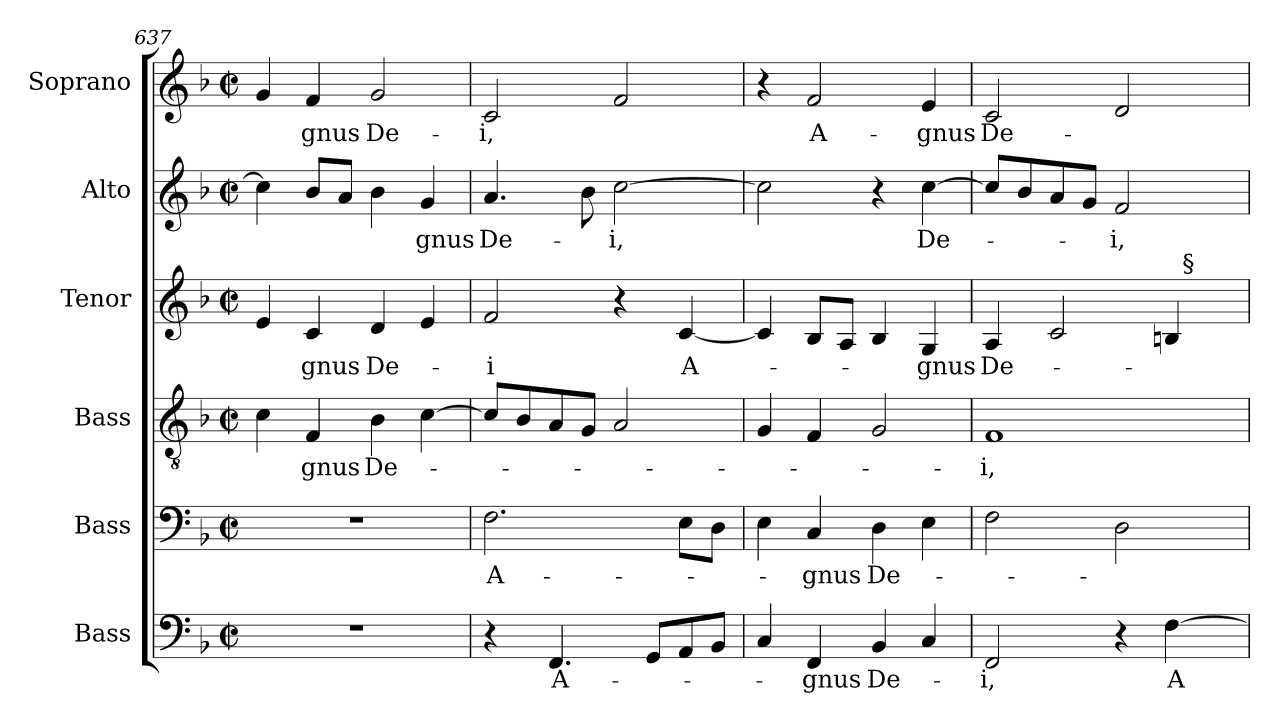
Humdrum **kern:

**kern	**text	**kern	**text	**kern	**text	**kern	**text	**kern	**text	**kern	**text
*part6	*part6	*part5	*part5	*part4	*part4	*part3	*part3	*part2	*part2	*part1	*part1
*staff6	*staff6	*staff5	*staff5	*staff4	*staff4	*staff3	*staff3	*staff2	*staff2	*staff1	*staff1
*I"Bass	*	*I"Bass	*	*I"Bass	*	*I"Tenor	*	*I"Alto	*	*I"Soprano	*
*I'B.	*	*I'B.	*	*I'B.	*	*I'T.	*	*I'A.	*	*I'S.	*
*clefF4	*	*clefF4	*	*clefGv2	*	*clefG2	*	*clefG2	*	*clefG2	*
*	*	*	*	*ITrd7c12	*	*ITrd7c12	*	*ITrd7c12	*	*	*
*k[b-]	*	*k[b-]	*	*k[b-]	*	*k[b-]	*	*k[b-]	*	*k[b-]	*
*F:	*	*F:	*	*F:	*	*F:	*	*F:	*	*F:	*
*M2/2	*	*M2/2	*	*M2/2	*	*M2/2	*	*M2/2	*	*M2/2	*
*met(c|)	*	*met(c|)	*	*met(c|)	*	*met(c|)	*	*met(c|)	*	*met(c|)	*
=637	=637	=637	=637	=637	=637	=637	=637	=637	=637	=637	=637
1r	.	1r	.	4Ci\	.	4Ei/	.	4ci\]	.	4gi/	.
!	!	!	!	!	!LO:LY:b:color=#000000	!	!	!	!	!	!
!	!	!	!	!	!	!	!LO:LY:b:color=#000000	!	!	!	!
!	!	!	!	!	!	!	!	!	!	!	!LO:LY:b:color=#000000
.	.	.	.	4FFi/	-gnus	4Ci/	-gnus	8B-i/L	.	4fi/	-gnus
.	.	.	.	.	.	.	.	8Ai/J	.	.	.
!	!	!	!	!	!LO:LY:b:color=#000000	!	!	!	!	!	!
!	!	!	!	!	!	!	!LO:LY:b:color=#000000	!	!	!	!
!	!	!	!	!	!	!	!	!	!	!	!LO:LY:b:color=#000000
.	.	.	.	4BB-i\	De-	4Di/	De-	4B-i\	.	2gi/	De-
!	!	!	!	!	!	!	!	!	!LO:LY:b:color=#000000	!	!
.	.	.	.	[4Ci\	.	4Ei/	.	4Gi/	-gnus	.	.
=638	=638	=638	=638	=638	=638	=638	=638	=638	=638	=638	=638
!	!	!	!LO:LY:b:color=#000000	!	!	!	!	!	!	!	!
!	!	!	!	!	!	!	!LO:LY:b:color=#000000	!	!	!	!
!	!	!	!	!	!	!	!	!	!LO:LY:b:color=#000000	!	!
!	!	!	!	!	!	!	!	!	!	!	!LO:LY:b:color=#000000
4r	.	2.Fi\	A-	8Ci/L]	.	2Fi/	-i	4.Ai/	De-	2ci/	-i,
.	.	.	.	8BB-i/	.	.	.	.	.	.	.
!	!LO:LY:b:color=#000000	!	!	!	!	!	!	!	!	!	!
4.FFi/	A-	.	.	8AAi/	.	.	.	.	.	.	.
.	.	.	.	8GGi/J	.	.	.	8B-i\	.	.	.
!	!	!	!	!	!	!	!	!	!LO:LY:b:color=#000000	!	!
.	.	.	.	2AAi/	.	4r	.	[2ci\	-i,	2fi/	.
8GGi/L	.	.	.	.	.	.	.	.	.	.	.
!	!	!	!	!	!	!	!LO:LY:b:color=#000000	!	!	!	!
8AAi/	.	8Ei\L	.	.	.	[4Ci/	A-	.	.	.	.
8BB-i/J	.	8Di\J	.	.	.	.	.	.	.	.	.
=639	=639	=639	=639	=639	=639	=639	=639	=639	=639	=639	=639
4Ci/	.	4Ei\	.	4GGi/	.	4Ci/]	.	2ci\]	.	4r	.
!	!LO:LY:b:color=#000000	!	!	!	!	!	!	!	!	!	!
!	!	!	!LO:LY:b:color=#000000	!	!	!	!	!	!	!	!
!	!	!	!	!	!	!	!	!	!	!	!LO:LY:b:color=#000000
4FFi/	-gnus	4Ci/	-gnus	4FFi/	.	8BB-i/L	.	.	.	2fi/	A-
.	.	.	.	.	.	8AAi/J	.	.	.	.	.
!	!LO:LY:b:color=#000000	!	!	!	!	!	!	!	!	!	!
!	!	!	!LO:LY:b:color=#000000	!	!	!	!	!	!	!	!
4BB-i/	De-	4Di\	De-	2GGi/	.	4BB-i/	.	4r	.	.	.
!	!	!	!	!	!	!	!LO:LY:b:color=#000000	!	!	!	!
!	!	!	!	!	!	!	!	!	!LO:LY:b:color=#000000	!	!
!	!	!	!	!	!	!	!	!	!	!	!LO:LY:b:color=#000000
4Ci/	.	4Ei\	.	.	.	4GGi/	-gnus	[4ci\	De-	4ei/	-gnus
!!LO:LB:g=z
=640	=640	=640	=640	=640	=640	=640	=640	=640	=640	=640	=640
!	!LO:LY:b:color=#000000	!	!	!	!	!	!	!	!	!	!
!	!	!	!	!	!LO:LY:b:color=#000000	!	!	!	!	!	!
!	!	!	!	!	!	!	!LO:LY:b:color=#000000	!	!	!	!
!	!	!	!	!	!	!	!	!	!	!	!LO:LY:b:color=#000000
*	*	*	*	*	*	*^	*	*	*	*	*
2FFi/	-i,	2Fi\	.	1FFi	-i,	4AAi/	2ryy	De-	8ci/L]	.	2ci/	De-
.	.	.	.	.	.	.	.	.	8B-i/	.	.	.
.	.	.	.	.	.	2Ci/	.	.	8Ai/	.	.	.
.	.	.	.	.	.	.	.	.	8Gi/J	.	.	.
!	!	!	!	!	!	!	!	!	!	!LO:LY:b:color=#000000	!	!
4r	.	2Di\	.	.	.	.	4ryy	.	2Fi/	-i,	2di/	.
!	!LO:LY:b:color=#000000	!	!	!	!	!	!	!	!	!	!	!
[4Fi\	A-	.	.	.	.	4BBi/	32ryy	.	.	.	.	.
.	.	.	.	.	.	.	256ryy	.	.	.	.	.
!	!	!	!	!	!	!	!LO:TX:a:t=§	!	!	!	!	!
.	.	.	.	.	.	.	8ryy	.	.	.	.	.
.	.	.	.	.	.	.	16ryy	.	.	.	.	.
.	.	.	.	.	.	.	64..ryy	.	.	.	.	.
*	*	*	*	*	*	*v	*v	*	*	*	*	*
=	=	=	=	=	=	=	=	=	=	=	=
*-	*-	*-	*-	*-	*-	*-	*-	*-	*-	*-	*-
